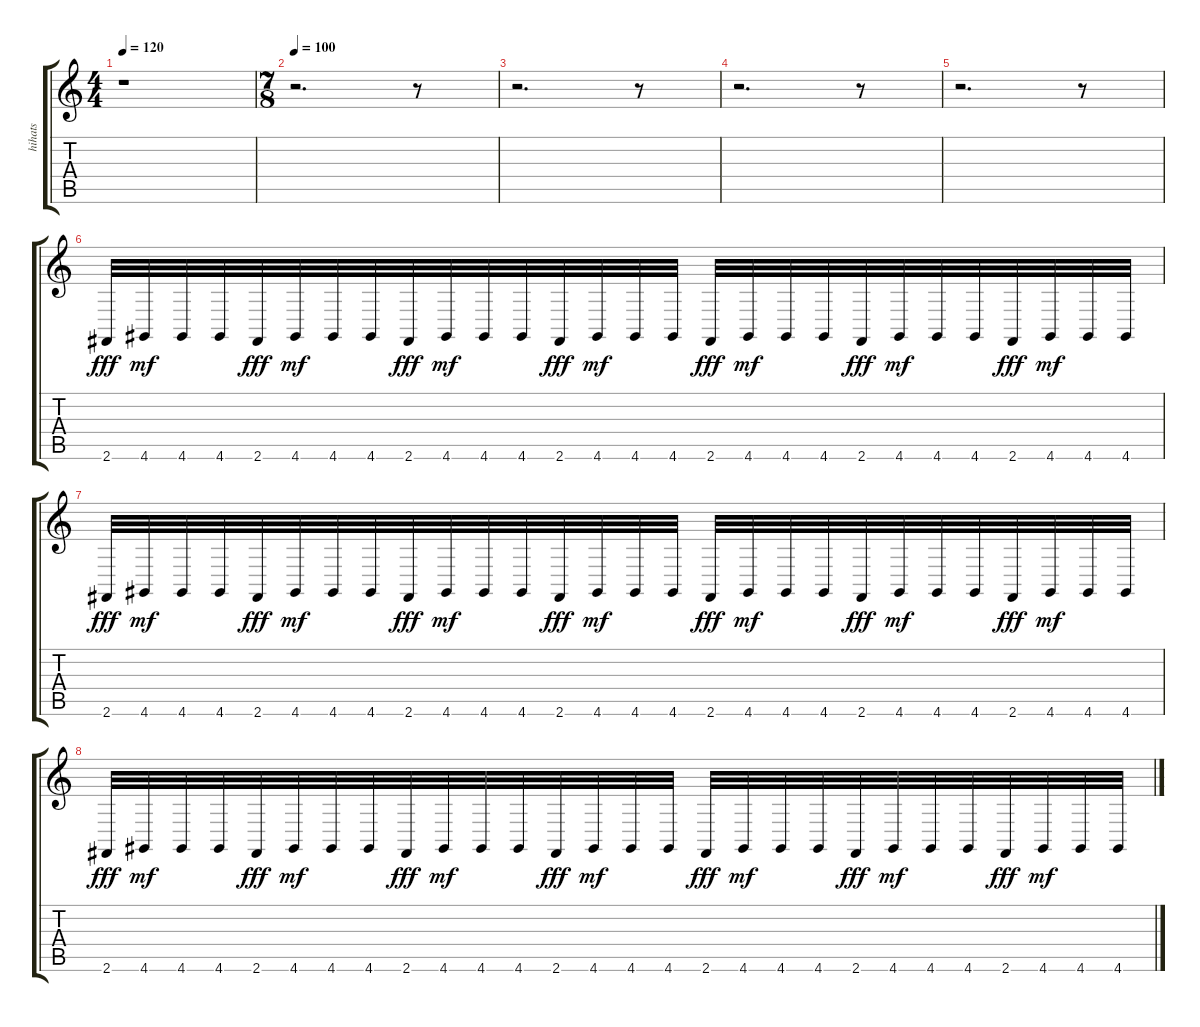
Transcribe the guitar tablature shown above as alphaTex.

\track ("hihats" "hihats") {instrument acousticgrandpiano}
\staff {score tabs}
\tuning (E4 B3 G3 D3 A2 E2) {hide}
\ts (4 4)
\tempo 120
\clef g2
\ks c
r.1{dy fff} |
\ts (7 8)
\tempo 100
r.2{d} r.8 |
r.2{d} r.8 |
r.2{d} r.8 |
r.2{d} r.8 |
2.6.32 4.6.32{dy mf} 4.6.32 4.6.32 2.6.32{dy fff} 4.6.32{dy mf} 4.6.32 4.6.32 2.6.32{dy fff} 4.6.32{dy mf} 4.6.32 4.6.32 2.6.32{dy fff} 4.6.32{dy mf} 4.6.32 4.6.32 2.6.32{dy fff} 4.6.32{dy mf} 4.6.32 4.6.32 2.6.32{dy fff} 4.6.32{dy mf} 4.6.32 4.6.32 2.6.32{dy fff} 4.6.32{dy mf} 4.6.32 4.6.32 |
2.6.32{dy fff} 4.6.32{dy mf} 4.6.32 4.6.32 2.6.32{dy fff} 4.6.32{dy mf} 4.6.32 4.6.32 2.6.32{dy fff} 4.6.32{dy mf} 4.6.32 4.6.32 2.6.32{dy fff} 4.6.32{dy mf} 4.6.32 4.6.32 2.6.32{dy fff} 4.6.32{dy mf} 4.6.32 4.6.32 2.6.32{dy fff} 4.6.32{dy mf} 4.6.32 4.6.32 2.6.32{dy fff} 4.6.32{dy mf} 4.6.32 4.6.32 |
2.6.32{dy fff} 4.6.32{dy mf} 4.6.32 4.6.32 2.6.32{dy fff} 4.6.32{dy mf} 4.6.32 4.6.32 2.6.32{dy fff} 4.6.32{dy mf} 4.6.32 4.6.32 2.6.32{dy fff} 4.6.32{dy mf} 4.6.32 4.6.32 2.6.32{dy fff} 4.6.32{dy mf} 4.6.32 4.6.32 2.6.32{dy fff} 4.6.32{dy mf} 4.6.32 4.6.32 2.6.32{dy fff} 4.6.32{dy mf} 4.6.32 4.6.32
